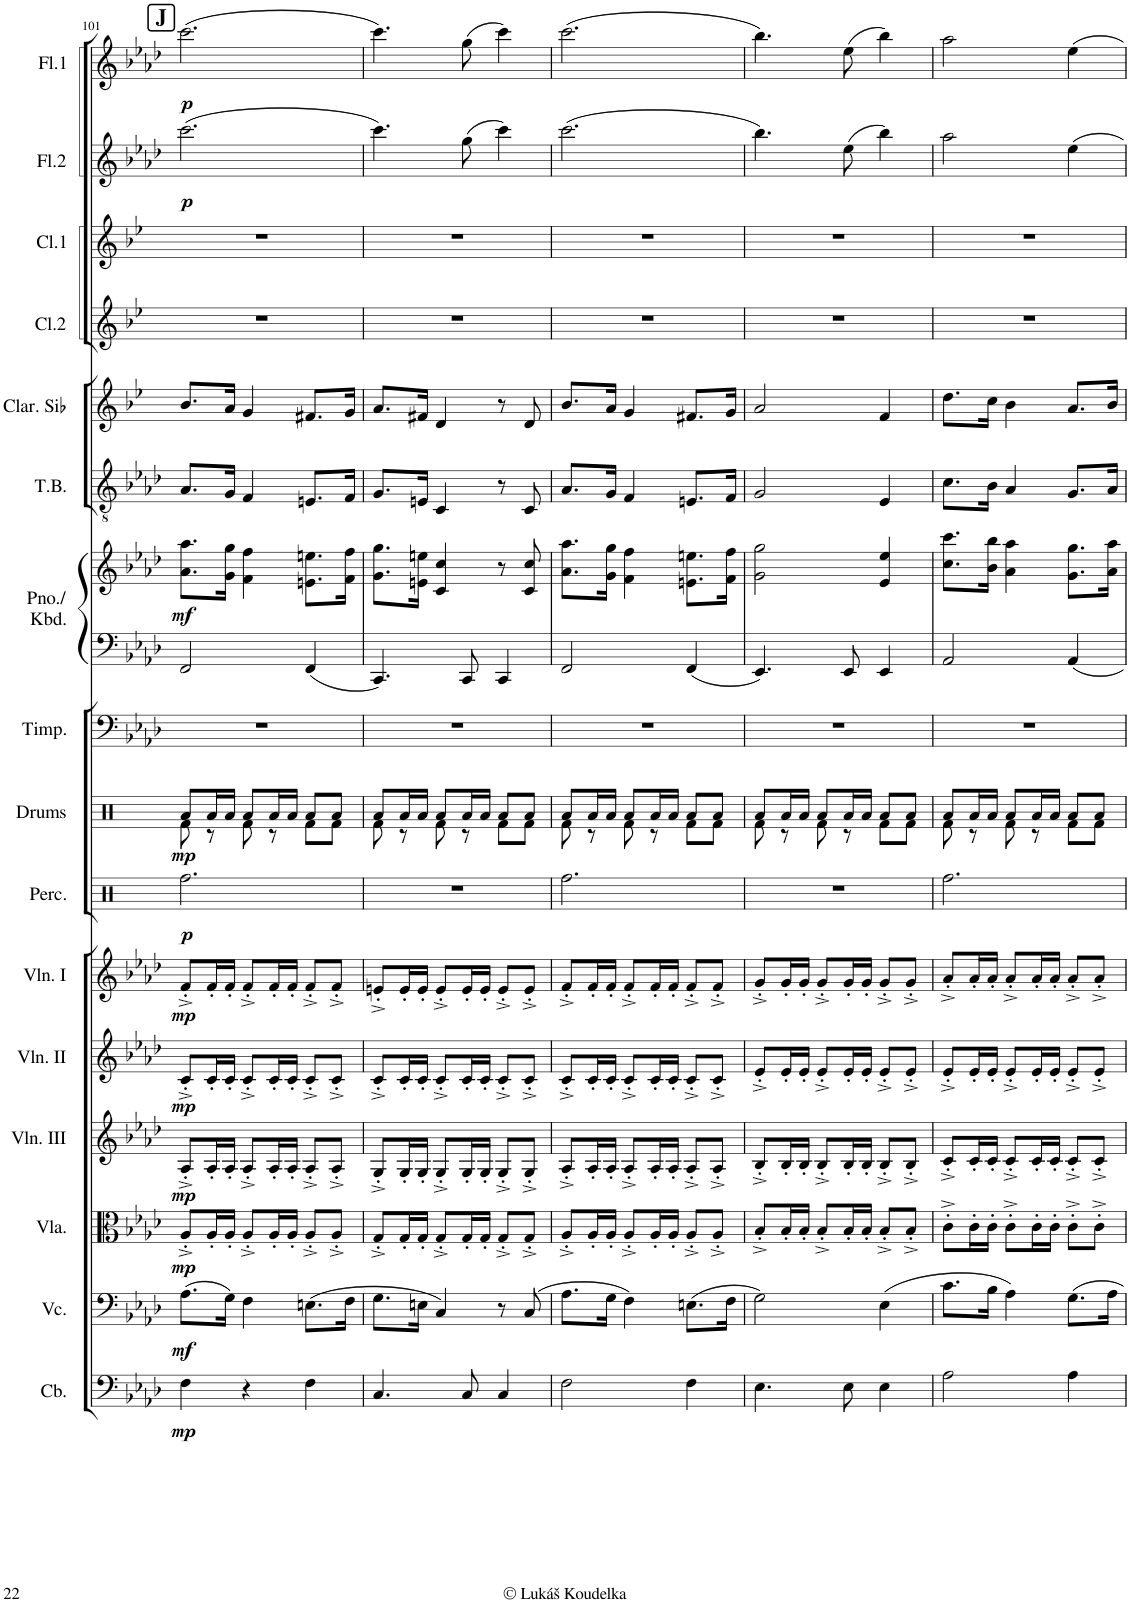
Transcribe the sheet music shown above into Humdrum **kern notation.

**kern	**dynam	**kern	**dynam	**kern	**dynam	**kern	**dynam	**kern	**dynam	**kern	**dynam	**kern	**dynam	**kern	**dynam	**kern	**kern	**kern	**dynam	**kern	**kern	**kern	**kern	**kern	**dynam	**kern	**dynam
*part16	*part16	*part15	*part15	*part14	*part14	*part13	*part13	*part12	*part12	*part11	*part11	*part10	*part10	*part9	*part9	*part8	*part7	*part7	*part7	*part6	*part5	*part4	*part3	*part2	*part2	*part1	*part1
*staff17	*staff17	*staff16	*staff16	*staff15	*staff15	*staff14	*staff14	*staff13	*staff13	*staff12	*staff12	*staff11	*staff11	*staff10	*staff10	*staff9	*staff8	*staff7	*staff7/8	*staff6	*staff5	*staff4	*staff3	*staff2	*staff2	*staff1	*staff1
*I"Contrabass (Bass Guitar)	*	*I"Violoncello	*	*I"Viola	*	*I"Violin III (optional - replace Viola)	*	*I"Violin II	*	*I"Violin I	*	*I"Percussion (Tam-Tam, Glock., Cl.Cymb)	*	*I"Drums	*	*I"Timpani	*I"Piano/ Keyboard (optional)	*	*	*I"Tenor Bass	*I"Clarinette en Sib	*I"2nd Clarinet in Bb	*I"1st Clarinet in Bb	*I"2nd Flute	*	*I"1st Flute	*
*I'Cb.	*	*I'Vc.	*	*I'Vla.	*	*I'Vln. III	*	*I'Vln. II	*	*I'Vln. I	*	*I'Perc.	*	*I'Drums	*	*I'Timp.	*I'Pno./ Kbd.	*	*	*I'T.B.	*I'Clar. Sib	*I'Cl.2	*I'Cl.1	*I'Fl.2	*	*I'Fl.1	*
!!LO:PB:g=z
*clefF4	*	*clefF4	*	*clefC3	*	*clefG2	*	*clefG2	*	*clefG2	*	*clefX	*	*clefX	*	*clefF4	*clefF4	*clefG2	*	*clefGv2	*clefG2	*clefG2	*clefG2	*clefG2	*	*clefG2	*
*Trd7c12	*	*	*	*	*	*	*	*	*	*	*	*	*	*	*	*	*	*	*	*	*Trd1c2	*Trd1c2	*Trd1c2	*	*	*	*
*k[b-e-a-d-]	*	*k[b-e-a-d-]	*	*k[b-e-a-d-]	*	*k[b-e-a-d-]	*	*k[b-e-a-d-]	*	*k[b-e-a-d-]	*	*k[]	*	*k[]	*	*k[b-e-a-d-]	*k[b-e-a-d-]	*k[b-e-a-d-]	*	*k[b-e-a-d-]	*k[b-e-]	*k[b-e-]	*k[b-e-]	*k[b-e-a-d-]	*	*k[b-e-a-d-]	*
*M3/4	*	*M3/4	*	*M3/4	*	*M3/4	*	*M3/4	*	*M3/4	*	*M3/4	*	*M3/4	*	*M3/4	*M3/4	*M3/4	*	*M3/4	*M3/4	*M3/4	*M3/4	*M3/4	*	*M3/4	*
!!LO:REH:place=s1:a:B:cj:fs=14:t=J
=101	=101	=101	=101	=101	=101	=101	=101	=101	=101	=101	=101	=101	=101	=101	=101	=101	=101	=101	=101	=101	=101	=101	=101	=101	=101	=101	=101
*	*	*	*	*	*	*	*	*	*	*	*	*	*	*^	*	*	*	*	*	*	*	*	*	*	*	*	*
!	!LO:DY:b	!	!LO:DY:b	!	!LO:DY:b	!	!LO:DY:b	!	!LO:DY:b	!	!LO:DY:b	!	!LO:DY:b	!	!	!LO:DY:b	!	!	!	!LO:DY:b	!	!	!	!	!	!LO:DY:b	!	!LO:DY:b
4F\	mp	(8.A-\L	mf	8A-'^/L	mp	8A-'^/L	mp	8c'^/L	mp	8f'^/L	mp	2.Rff\	p	8Ra/L	8Rf\	mp	2.r	2FF/	8.a-\ 8.aa-\L	mf	8.A-/L	8.b-/L	2.r	2.r	(2.ccc\	p	(2.ccc\	p
.	.	.	.	16A-'/L	.	16A-'/L	.	16c'/L	.	16f'/L	.	.	.	16Ra/L	8r	.	.	.	.	.	.	.	.	.	.	.	.	.
.	.	16G\Jk)	.	16A-'/JJ	.	16A-'/JJ	.	16c'/JJ	.	16f'/JJ	.	.	.	16Ra/JJ	.	.	.	.	16g\ 16gg\Jk	.	16G/Jk	16a/Jk	.	.	.	.	.	.
4r	.	4F\	.	8A-'^/L	.	8A-'^/L	.	8c'^/L	.	8f'^/L	.	.	.	8Ra/L	8Rf\	.	.	.	4f\ 4ff\	.	4F/	4g/	.	.	.	.	.	.
.	.	.	.	16A-'/L	.	16A-'/L	.	16c'/L	.	16f'/L	.	.	.	16Ra/L	8r	.	.	.	.	.	.	.	.	.	.	.	.	.
.	.	.	.	16A-'/JJ	.	16A-'/JJ	.	16c'/JJ	.	16f'/JJ	.	.	.	16Ra/JJ	.	.	.	.	.	.	.	.	.	.	.	.	.	.
4F\	.	(8.En\L	.	8A-'^/L	.	8A-'^/L	.	8c'^/L	.	8f'^/L	.	.	.	8Ra/L	8Rf\L	.	.	4FF/	8.en\ 8.een\L	.	8.En/L	8.f#X/L	.	.	.	.	.	.
.	.	.	.	8A-'^/J	.	8A-'^/J	.	8c'^/J	.	8f'^/J	.	.	.	8Ra/J	8Rf\J	.	.	.	.	.	.	.	.	.	.	.	.	.
.	.	16F\Jk	.	.	.	.	.	.	.	.	.	.	.	.	.	.	.	.	16f\ 16ff\Jk	.	16F/Jk	16g/Jk	.	.	.	.	.	.
=102	=102	=102	=102	=102	=102	=102	=102	=102	=102	=102	=102	=102	=102	=102	=102	=102	=102	=102	=102	=102	=102	=102	=102	=102	=102	=102	=102	=102
4.C/	.	8.G\L	.	8G'^/L	.	8G'^/L	.	8c'^/L	.	8en'^/L	.	2.r	.	8Ra/L	8Rf\	.	2.r	4.CC/	8.g\ 8.gg\L	.	8.G/L	8.a/L	2.r	2.r	4.ccc\)	.	4.ccc\)	.
.	.	.	.	16G'/L	.	16G'/L	.	16c'/L	.	16e'/L	.	.	.	16Ra/L	8r	.	.	.	.	.	.	.	.	.	.	.	.	.
.	.	16En\Jk	.	16G'/JJ	.	16G'/JJ	.	16c'/JJ	.	16e'/JJ	.	.	.	16Ra/JJ	.	.	.	.	16en\ 16een\Jk	.	16En/Jk	16f#X/Jk	.	.	.	.	.	.
.	.	4C/)	.	8G'^/L	.	8G'^/L	.	8c'^/L	.	8e'^/L	.	.	.	8Ra/L	8Rf\	.	.	.	4c/ 4cc/	.	4C/	4d/	.	.	.	.	.	.
8C/	.	.	.	16G'/L	.	16G'/L	.	16c'/L	.	16e'/L	.	.	.	16Ra/L	8r	.	.	8CC/	.	.	.	.	.	.	(8gg\	.	(8gg\	.
.	.	.	.	16G'/JJ	.	16G'/JJ	.	16c'/JJ	.	16e'/JJ	.	.	.	16Ra/JJ	.	.	.	.	.	.	.	.	.	.	.	.	.	.
4C/	.	8r	.	8G'^/L	.	8G'^/L	.	8c'^/L	.	8e'^/L	.	.	.	8Ra/L	8Rf\L	.	.	4CC/	8r	.	8r	8r	.	.	4ccc\)	.	4ccc\)	.
.	.	(8C/	.	8G'^/J	.	8G'^/J	.	8c'^/J	.	8e'^/J	.	.	.	8Ra/J	8Rf\J	.	.	.	8c/ 8cc/	.	8C/	8d/	.	.	.	.	.	.
=103	=103	=103	=103	=103	=103	=103	=103	=103	=103	=103	=103	=103	=103	=103	=103	=103	=103	=103	=103	=103	=103	=103	=103	=103	=103	=103	=103	=103
2F\	.	8.A-\L	.	8A-'^/L	.	8A-'^/L	.	8c'^/L	.	8f'^/L	.	2.Rff\	.	8Ra/L	8Rf\	.	2.r	2FF/	8.a-\ 8.aa-\L	.	8.A-/L	8.b-/L	2.r	2.r	(2.ccc\	.	(2.ccc\	.
.	.	.	.	16A-'/L	.	16A-'/L	.	16c'/L	.	16f'/L	.	.	.	16Ra/L	8r	.	.	.	.	.	.	.	.	.	.	.	.	.
.	.	16G\Jk	.	16A-'/JJ	.	16A-'/JJ	.	16c'/JJ	.	16f'/JJ	.	.	.	16Ra/JJ	.	.	.	.	16g\ 16gg\Jk	.	16G/Jk	16a/Jk	.	.	.	.	.	.
.	.	4F\)	.	8A-'^/L	.	8A-'^/L	.	8c'^/L	.	8f'^/L	.	.	.	8Ra/L	8Rf\	.	.	.	4f\ 4ff\	.	4F/	4g/	.	.	.	.	.	.
.	.	.	.	16A-'/L	.	16A-'/L	.	16c'/L	.	16f'/L	.	.	.	16Ra/L	8r	.	.	.	.	.	.	.	.	.	.	.	.	.
.	.	.	.	16A-'/JJ	.	16A-'/JJ	.	16c'/JJ	.	16f'/JJ	.	.	.	16Ra/JJ	.	.	.	.	.	.	.	.	.	.	.	.	.	.
4F\	.	(8.En\L	.	8A-'^/L	.	8A-'^/L	.	8c'^/L	.	8f'^/L	.	.	.	8Ra/L	8Rf\L	.	.	4FF/	8.en\ 8.een\L	.	8.En/L	8.f#X/L	.	.	.	.	.	.
.	.	.	.	8A-'^/J	.	8A-'^/J	.	8c'^/J	.	8f'^/J	.	.	.	8Ra/J	8Rf\J	.	.	.	.	.	.	.	.	.	.	.	.	.
.	.	16F\Jk	.	.	.	.	.	.	.	.	.	.	.	.	.	.	.	.	16f\ 16ff\Jk	.	16F/Jk	16g/Jk	.	.	.	.	.	.
=104	=104	=104	=104	=104	=104	=104	=104	=104	=104	=104	=104	=104	=104	=104	=104	=104	=104	=104	=104	=104	=104	=104	=104	=104	=104	=104	=104	=104
4.E-\	.	2G\)	.	8B-'^/L	.	8B-'^/L	.	8e-'^/L	.	8g'^/L	.	2.r	.	8Ra/L	8Rf\	.	2.r	4.EE-/	2g\ 2gg\	.	2G/	2a/	2.r	2.r	4.bb-\)	.	4.bb-\)	.
.	.	.	.	16B-'/L	.	16B-'/L	.	16e-'/L	.	16g'/L	.	.	.	16Ra/L	8r	.	.	.	.	.	.	.	.	.	.	.	.	.
.	.	.	.	16B-'/JJ	.	16B-'/JJ	.	16e-'/JJ	.	16g'/JJ	.	.	.	16Ra/JJ	.	.	.	.	.	.	.	.	.	.	.	.	.	.
.	.	.	.	8B-'^/L	.	8B-'^/L	.	8e-'^/L	.	8g'^/L	.	.	.	8Ra/L	8Rf\	.	.	.	.	.	.	.	.	.	.	.	.	.
8E-\	.	.	.	16B-'/L	.	16B-'/L	.	16e-'/L	.	16g'/L	.	.	.	16Ra/L	8r	.	.	8EE-/	.	.	.	.	.	.	(8ee-\	.	(8ee-\	.
.	.	.	.	16B-'/JJ	.	16B-'/JJ	.	16e-'/JJ	.	16g'/JJ	.	.	.	16Ra/JJ	.	.	.	.	.	.	.	.	.	.	.	.	.	.
4E-\	.	(4E-\	.	8B-'^/L	.	8B-'^/L	.	8e-'^/L	.	8g'^/L	.	.	.	8Ra/L	8Rf\L	.	.	4EE-/	4e-/ 4ee-/	.	4E-/	4f/	.	.	4bb-\)	.	4bb-\)	.
.	.	.	.	8B-'^/J	.	8B-'^/J	.	8e-'^/J	.	8g'^/J	.	.	.	8Ra/J	8Rf\J	.	.	.	.	.	.	.	.	.	.	.	.	.
=105	=105	=105	=105	=105	=105	=105	=105	=105	=105	=105	=105	=105	=105	=105	=105	=105	=105	=105	=105	=105	=105	=105	=105	=105	=105	=105	=105	=105
2A-\	.	8.c\L	.	8c'^\L	.	8c'^/L	.	8e-'^/L	.	8a-'^/L	.	2.Rff\	.	8Ra/L	8Rf\	.	2.r	2AA-/	8.cc\ 8.ccc\L	.	8.c\L	8.dd\L	2.r	2.r	2aa-\	.	2aa-\	.
.	.	.	.	16c'\L	.	16c'/L	.	16e-'/L	.	16a-'/L	.	.	.	16Ra/L	8r	.	.	.	.	.	.	.	.	.	.	.	.	.
.	.	16B-\Jk	.	16c'\JJ	.	16c'/JJ	.	16e-'/JJ	.	16a-'/JJ	.	.	.	16Ra/JJ	.	.	.	.	16b-\ 16bb-\Jk	.	16B-\Jk	16cc\Jk	.	.	.	.	.	.
.	.	4A-\)	.	8c'^\L	.	8c'^/L	.	8e-'^/L	.	8a-'^/L	.	.	.	8Ra/L	8Rf\	.	.	.	4a-\ 4aa-\	.	4A-/	4b-\	.	.	.	.	.	.
.	.	.	.	16c'\L	.	16c'/L	.	16e-'/L	.	16a-'/L	.	.	.	16Ra/L	8r	.	.	.	.	.	.	.	.	.	.	.	.	.
.	.	.	.	16c'\JJ	.	16c'/JJ	.	16e-'/JJ	.	16a-'/JJ	.	.	.	16Ra/JJ	.	.	.	.	.	.	.	.	.	.	.	.	.	.
4A-\	.	8.G\L	.	8c'^\L	.	8c'^/L	.	8e-'^/L	.	8a-'^/L	.	.	.	8Ra/L	8Rf\L	.	.	4AA-/	8.g\ 8.gg\L	.	8.G/L	8.a/L	.	.	4ee-\	.	4ee-\	.
.	.	.	.	8c'^\J	.	8c'^/J	.	8e-'^/J	.	8a-'^/J	.	.	.	8Ra/J	8Rf\J	.	.	.	.	.	.	.	.	.	.	.	.	.
.	.	16A-\Jk	.	.	.	.	.	.	.	.	.	.	.	.	.	.	.	.	16a-\ 16aa-\Jk	.	16A-/Jk	16b-/Jk	.	.	.	.	.	.
*	*	*	*	*	*	*	*	*	*	*	*	*	*	*v	*v	*	*	*	*	*	*	*	*	*	*	*	*	*
=	=	=	=	=	=	=	=	=	=	=	=	=	=	=	=	=	=	=	=	=	=	=	=	=	=	=	=
*-	*-	*-	*-	*-	*-	*-	*-	*-	*-	*-	*-	*-	*-	*-	*-	*-	*-	*-	*-	*-	*-	*-	*-	*-	*-	*-	*-
